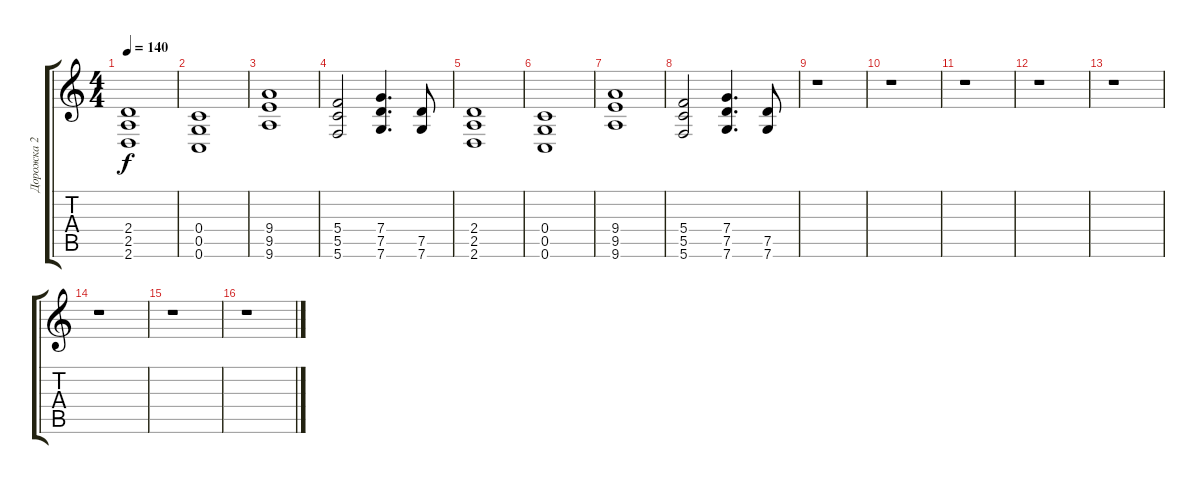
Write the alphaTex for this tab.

\track ("Дорожка 2" "Дорожка 2") {instrument overdrivenguitar}
\staff {score tabs}
\tuning (D4 A3 F3 C3 G2 C2) {hide}
\ts (4 4)
\tempo 140
\clef g2
\ks c
(2.4 2.5 2.6).1{dy f} |
(0.4 0.5 0.6).1 |
(9.4 9.5 9.6).1 |
(5.4 5.5 5.6).2 (7.4 7.5 7.6).4{d} (7.5 7.6).8 |
(2.4 2.5 2.6).1 |
(0.4 0.5 0.6).1 |
(9.4 9.5 9.6).1 |
(5.4 5.5 5.6).2 (7.4 7.5 7.6).4{d} (7.5 7.6).8 |
r.1 |
r.1 |
r.1 |
r.1 |
r.1 |
r.1 |
r.1 |
r.1
